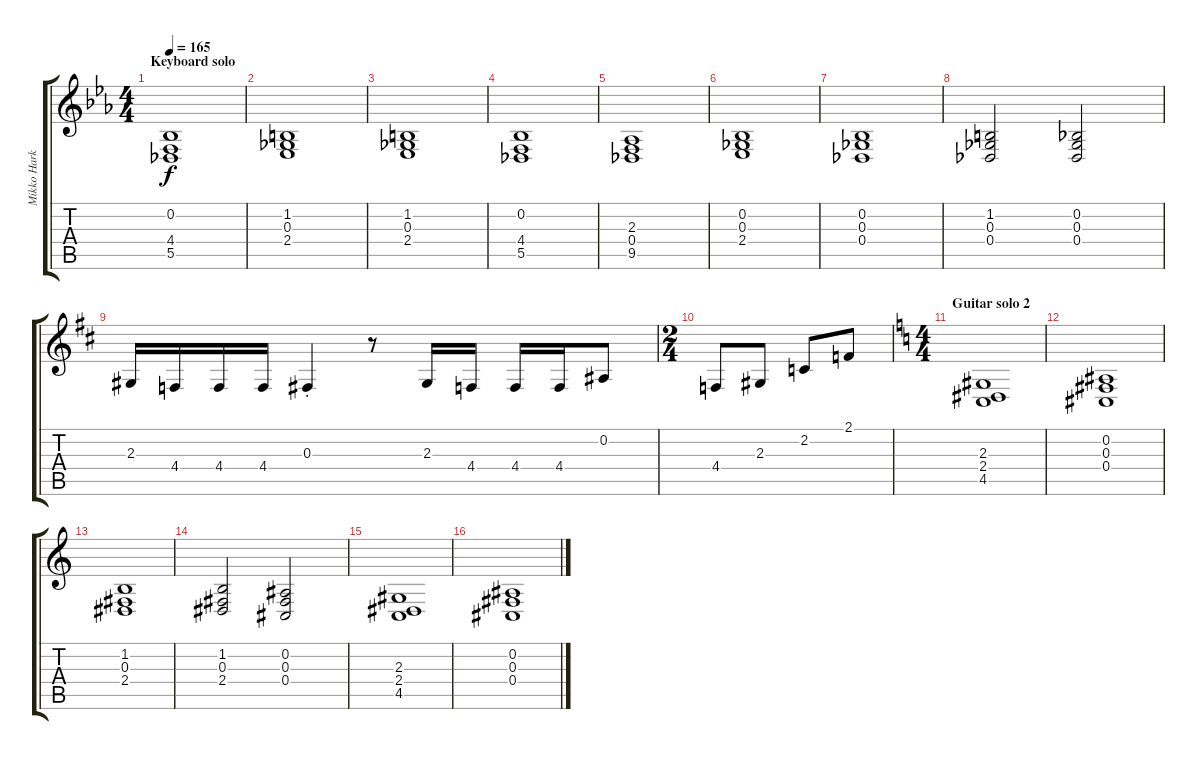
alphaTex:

\track ("Mikko Harkin LH" "Mikko Hark") {instrument harpsichord}
\staff {score tabs}
\tuning (Eb4 Bb3 Gb3 Db3 Ab2 Eb2) {hide}
\ts (4 4)
\section ("" "Keyboard solo")
\tempo 165
\clef g2
\ks cminor
(0.2 4.4 5.5).1{dy f volume 12 instrument harpsichord} |
(1.2 0.3 2.4).1 |
(1.2 0.3 2.4).1 |
(0.2 4.4 5.5).1 |
(2.3 0.4 9.5).1 |
(0.2 0.3 2.4).1 |
(0.2 0.3 0.4).1 |
(1.2 0.3 0.4).2 (0.2 0.3 0.4).2 |
\ks bminor
2.3.16 4.4.16 4.4.16 4.4.16 0.3{st}.4 r.8 2.3.16 4.4.16 4.4.16 4.4.16 0.2.8 |
\ts (2 4)
4.4.8 2.3.8 2.2.8 2.1.8 |
\ts (4 4)
\section ("" "Guitar solo 2")
\ks aminor
(2.3 2.4 4.5).1{volume 12} |
(0.2 0.3 0.4).1 |
(1.2 0.3 2.4).1 |
(1.2 0.3 2.4).2 (0.2 0.3 0.4).2 |
(2.3 2.4 4.5).1 |
(0.2 0.3 0.4).1
